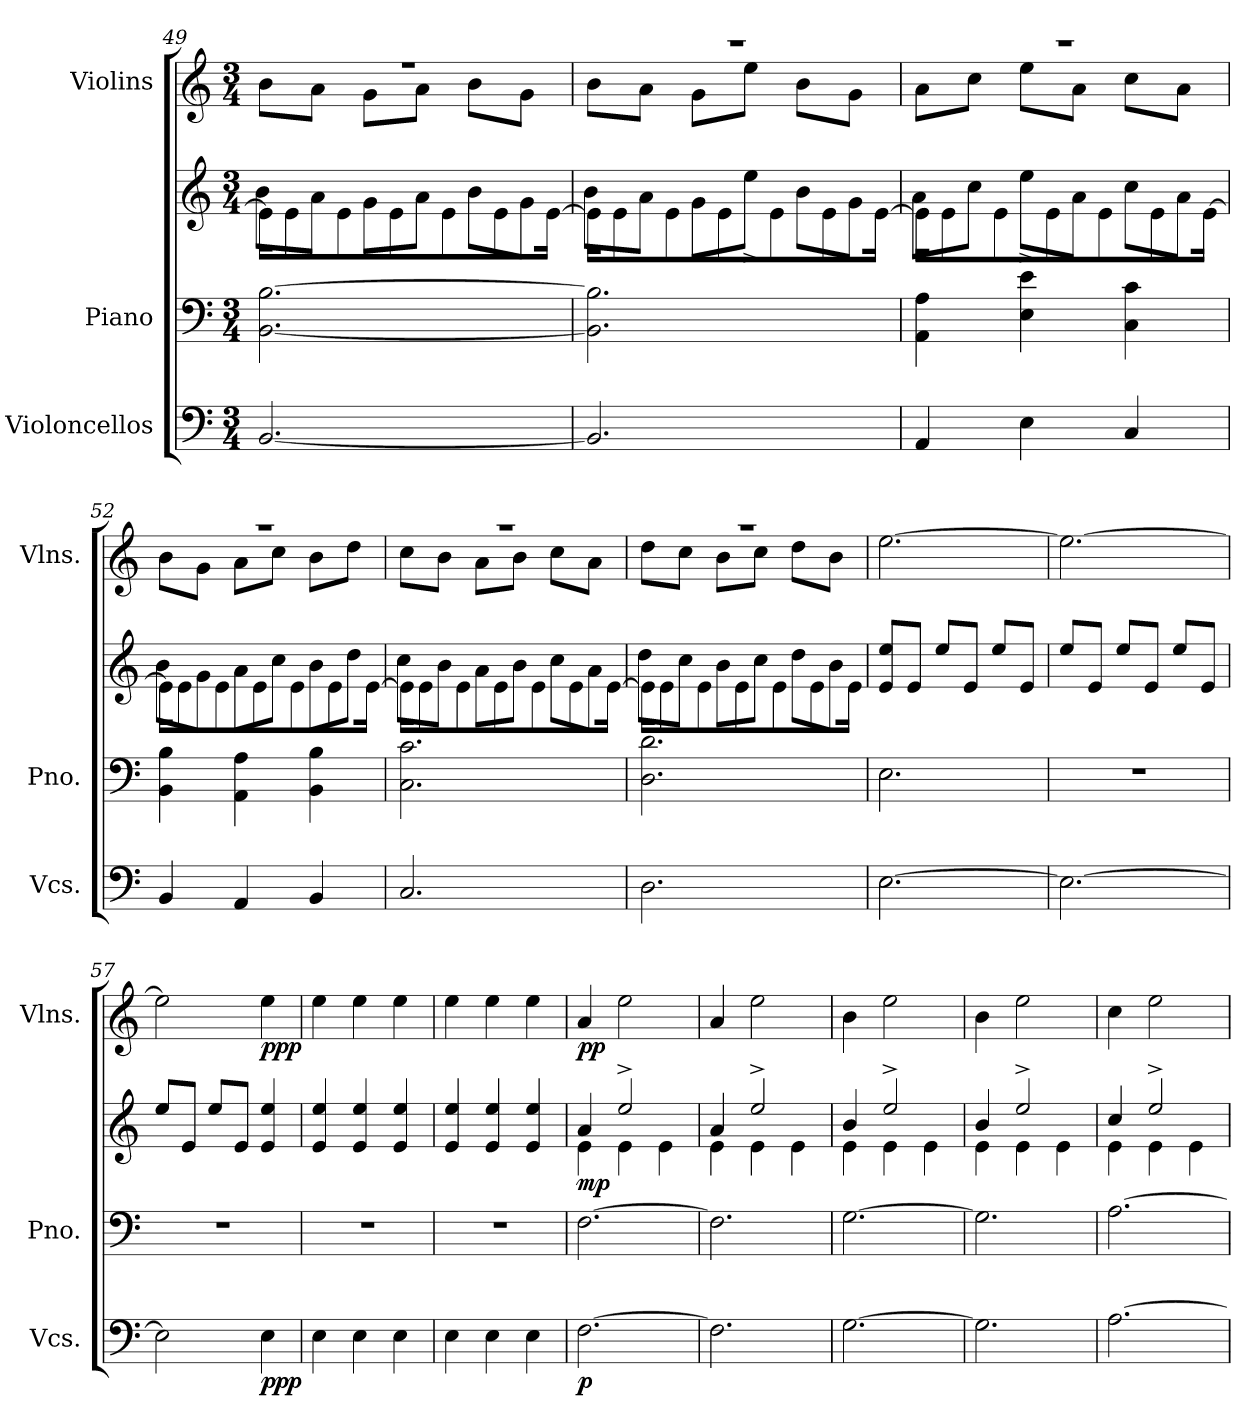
**kern	**dynam	**kern	**kern	**dynam	**kern	**dynam
*part3	*part3	*part2	*part2	*part2	*part1	*part1
*staff4	*staff4	*staff3	*staff2	*staff2/3	*staff1	*staff1
*I"Violoncellos	*	*I"Piano	*	*	*I"Violins	*
*I'Vcs.	*	*I'Pno.	*	*	*I'Vlns.	*
!!LO:LB:g=z
*clefF4	*	*clefF4	*clefG2	*	*clefG2	*
*k[]	*	*k[]	*k[]	*	*k[]	*
*M3/4	*	*M3/4	*M3/4	*	*M3/4	*
=49	=49	=49	=49	=49	=49	=49
*	*	*	*^	*	*^	*
[2.BB/	.	[2.BB\ [2.B\	16e\KL]	8b\L	.	2.r	8b\L	.
.	.	.	8e\	.	.	.	.	.
.	.	.	.	8a\J	.	.	8a\J	.
.	.	.	8e\	.	.	.	.	.
.	.	.	.	8g\L	.	.	8g\L	.
.	.	.	8e\	.	.	.	.	.
.	.	.	.	8a\J	.	.	8a\J	.
.	.	.	8e\	.	.	.	.	.
.	.	.	.	8b\L	.	.	8b\L	.
.	.	.	8e\	.	.	.	.	.
.	.	.	.	8g\J	.	.	8g\J	.
.	.	.	[16e\Jk	.	.	.	.	.
=50	=50	=50	=50	=50	=50	=50	=50	=50
2.BB/]	.	2.BB\] 2.B\]	16e\KL]	8b\L	.	2.r	8b\L	.
.	.	.	8e\	.	.	.	.	.
.	.	.	.	8a\J	.	.	8a\J	.
.	.	.	8e\	.	.	.	.	.
.	.	.	.	8g\L	.	.	8g\L	.
.	.	.	8e\	.	.	.	.	.
.	.	.	.	8ee^\J	.	.	8ee\J	.
.	.	.	8e\	.	.	.	.	.
.	.	.	.	8b\L	.	.	8b\L	.
.	.	.	8e\	.	.	.	.	.
.	.	.	.	8g\J	.	.	8g\J	.
.	.	.	[16e\Jk	.	.	.	.	.
=51	=51	=51	=51	=51	=51	=51	=51	=51
4AA/	.	4AA\ 4A\	16e\KL]	8a\L	.	2.r	8a\L	.
.	.	.	8e\	.	.	.	.	.
.	.	.	.	8cc\J	.	.	8cc\J	.
.	.	.	8e\	.	.	.	.	.
4E\	.	4E\ 4e\	.	8ee^\L	.	.	8ee\L	.
.	.	.	8e\	.	.	.	.	.
.	.	.	.	8a\J	.	.	8a\J	.
.	.	.	8e\	.	.	.	.	.
4C/	.	4C\ 4c\	.	8cc\L	.	.	8cc\L	.
.	.	.	8e\	.	.	.	.	.
.	.	.	.	8a\J	.	.	8a\J	.
.	.	.	[16e\Jk	.	.	.	.	.
=52	=52	=52	=52	=52	=52	=52	=52	=52
4BB/	.	4BB\ 4B\	16e\KL]	8b\L	.	2.r	8b\L	.
.	.	.	8e\	.	.	.	.	.
.	.	.	.	8g\J	.	.	8g\J	.
.	.	.	8e\	.	.	.	.	.
4AA/	.	4AA\ 4A\	.	8a\L	.	.	8a\L	.
.	.	.	8e\	.	.	.	.	.
.	.	.	.	8cc\J	.	.	8cc\J	.
.	.	.	8e\	.	.	.	.	.
4BB/	.	4BB\ 4B\	.	8b\L	.	.	8b\L	.
.	.	.	8e\	.	.	.	.	.
.	.	.	.	8dd\J	.	.	8dd\J	.
.	.	.	[16e\Jk	.	.	.	.	.
!!LO:PB:g=z	!!
=53	=53	=53	=53	=53	=53	=53	=53	=53
2.C/	.	2.C\ 2.c\	16e\KL]	8cc\L	.	2.r	8cc\L	.
.	.	.	8e\	.	.	.	.	.
.	.	.	.	8b\J	.	.	8b\J	.
.	.	.	8e\	.	.	.	.	.
.	.	.	.	8a\L	.	.	8a\L	.
.	.	.	8e\	.	.	.	.	.
.	.	.	.	8b\J	.	.	8b\J	.
.	.	.	8e\	.	.	.	.	.
.	.	.	.	8cc\L	.	.	8cc\L	.
.	.	.	8e\	.	.	.	.	.
.	.	.	.	8a\J	.	.	8a\J	.
.	.	.	[16e\Jk	.	.	.	.	.
=54	=54	=54	=54	=54	=54	=54	=54	=54
2.D\	.	2.D\ 2.d\	16e\KL]	8dd\L	.	2.r	8dd\L	.
.	.	.	8e\	.	.	.	.	.
.	.	.	.	8cc\J	.	.	8cc\J	.
.	.	.	8e\	.	.	.	.	.
.	.	.	.	8b\L	.	.	8b\L	.
.	.	.	8e\	.	.	.	.	.
.	.	.	.	8cc\J	.	.	8cc\J	.
.	.	.	8e\	.	.	.	.	.
.	.	.	.	8dd\L	.	.	8dd\L	.
.	.	.	8e\	.	.	.	.	.
.	.	.	.	8b\J	.	.	8b\J	.
.	.	.	16e\Jk	.	.	.	.	.
*	*	*	*v	*v	*	*	*	*
*	*	*	*	*	*v	*v	*
=55	=55	=55	=55	=55	=55	=55
[2.E\	.	2.E\	8e/ 8ee/L	.	[2.ee\	.
.	.	.	8e/J	.	.	.
.	.	.	8ee/L	.	.	.
.	.	.	8e/J	.	.	.
.	.	.	8ee/L	.	.	.
.	.	.	8e/J	.	.	.
=56	=56	=56	=56	=56	=56	=56
2.E\_	.	2.r	8ee/L	.	2.ee\_	.
.	.	.	8e/J	.	.	.
.	.	.	8ee/L	.	.	.
.	.	.	8e/J	.	.	.
.	.	.	8ee/L	.	.	.
.	.	.	8e/J	.	.	.
=57	=57	=57	=57	=57	=57	=57
2E\]	.	2.r	8ee/L	.	2ee\]	.
.	.	.	8e/J	.	.	.
.	.	.	8ee/L	.	.	.
.	.	.	8e/J	.	.	.
!	!LO:DY:b	!	!	!	!	!LO:DY:b
4E\	ppp	.	4e/ 4ee/	.	4ee\	ppp
=58	=58	=58	=58	=58	=58	=58
4E\	.	2.r	4e/ 4ee/	.	4ee\	.
4E\	.	.	4e/ 4ee/	.	4ee\	.
4E\	.	.	4e/ 4ee/	.	4ee\	.
=59	=59	=59	=59	=59	=59	=59
4E\	.	2.r	4e/ 4ee/	.	4ee\	.
4E\	.	.	4e/ 4ee/	.	4ee\	.
4E\	.	.	4e/ 4ee/	.	4ee\	.
!!LO:LB:g=z
=60	=60	=60	=60	=60	=60	=60
*	*	*	*^	*	*	*
!	!LO:DY:b	!	!	!	!LO:DY:b	!	!LO:DY:b
[2.F\	p	[2.F\	4a/	4e\	mp	4a/	pp
.	.	.	2ee^/	4e\	.	2ee\	.
.	.	.	.	4e\	.	.	.
=61	=61	=61	=61	=61	=61	=61	=61
2.F\]	.	2.F\]	4a/	4e\	.	4a/	.
.	.	.	2ee^/	4e\	.	2ee\	.
.	.	.	.	4e\	.	.	.
=62	=62	=62	=62	=62	=62	=62	=62
[2.G\	.	[2.G\	4b/	4e\	.	4b\	.
.	.	.	2ee^/	4e\	.	2ee\	.
.	.	.	.	4e\	.	.	.
=63	=63	=63	=63	=63	=63	=63	=63
2.G\]	.	2.G\]	4b/	4e\	.	4b\	.
.	.	.	2ee^/	4e\	.	2ee\	.
.	.	.	.	4e\	.	.	.
=64	=64	=64	=64	=64	=64	=64	=64
[2.A\	.	[2.A\	4cc/	4e\	.	4cc\	.
.	.	.	2ee^/	4e\	.	2ee\	.
.	.	.	.	4e\	.	.	.
*	*	*	*v	*v	*	*	*
=	=	=	=	=	=	=
*-	*-	*-	*-	*-	*-	*-
